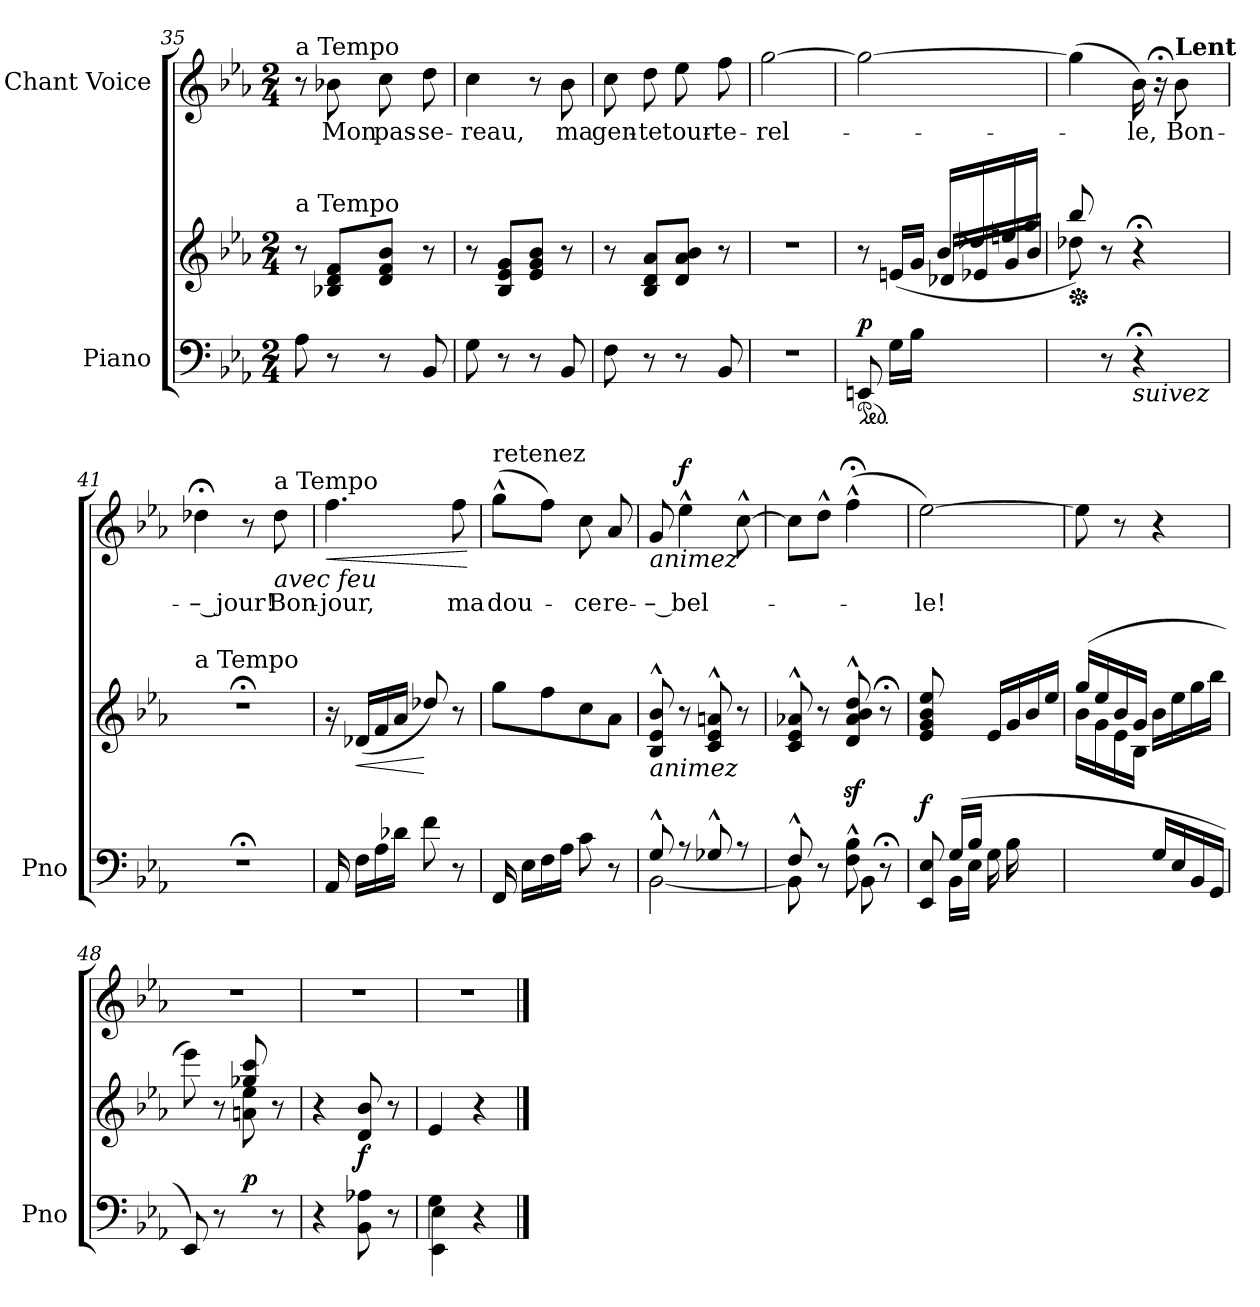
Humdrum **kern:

**kern	**kern	**dynam	**kern	**text	**dynam
*part2	*part2	*part2	*part1	*part1	*part1
*staff3	*staff2	*staff2/3	*staff1	*staff1	*staff1
*I"Piano	*	*	*I"Chant Voice	*	*
*I'Pno	*	*	*	*	*
*clefF4	*clefG2	*	*clefG2	*	*
*k[b-e-a-]	*k[b-e-a-]	*	*k[b-e-a-]	*	*
*M2/4	*M2/4	*	*M2/4	*	*
=35	=35	=35	=35	=35	=35
!	!	!	!LO:TX:a:t=a Tempo	!	!
!	!LO:TX:a:t=a Tempo	!	!	!	!
8A-\	8r	.	8r	.	.
!	!	!	!	!LO:LY:b	!
8r	8B-X/ 8d/ 8f/L	.	8b-X\	Mon	.
!	!	!	!	!LO:LY:b	!
8r	8d/ 8f/ 8b-/J	.	8cc\	pas-	.
!	!	!	!	!LO:LY:b	!
8BB-/	8r	.	8dd\	-se-	.
=36	=36	=36	=36	=36	=36
!	!	!	!	!LO:LY:b	!
8G\	8r	.	4cc\	-reau,	.
8r	8B-/ 8e-/ 8g/L	.	.	.	.
8r	8e-/ 8g/ 8b-/J	.	8r	.	.
!	!	!	!	!LO:LY:b	!
8BB-/	8r	.	8b-\	ma	.
!!LO:PB:g=z
=37	=37	=37	=37	=37	=37
!	!	!	!	!LO:LY:b	!
8F\	8r	.	8cc\	gen-	.
!	!	!	!	!LO:LY:b	!
8r	8B-/ 8d/ 8a-/L	.	8dd\	-te	.
!	!	!	!	!LO:LY:b	!
8r	8d/ 8a-/ 8b-/J	.	8ee-\	tour-	.
!	!	!	!	!LO:LY:b	!
8BB-/	8r	.	8ff\	-te-	.
=38	=38	=38	=38	=38	=38
!	!	!	!	!LO:LY:b	!
2r	2r	.	[2gg\	-rel-	.
=39	=39	=39	=39	=39	=39
*ped	*	*	*	*	*
*	*^	*	*	*	*
!	!	!	!LO:DY:a=2	!	!	!
8EEn/	8r	4ryy	p	2gg\_	.	.
(<16G\LL	(>16en/LL	.	.	.	.	.
16B-\JJ	16g/JJ	.	.	.	.	.
4ryy	16b-/LL	16d-X/LL	.	.	.	.
.	16dd-X/	16e-X/	.	.	.	.
.	16een/	16g/	.	.	.	.
.	16gg/JJ	16b-/JJ	.	.	.	.
=40	=40	=40	=40	=40	=40	=40
*	*Xped	*	*	*	*	*
8ryy	8bb-/)	8dd-X\)	.	(4gg\]	.	.
8r	8r	4.ryy	.	.	.	.
!LO:TX:b:i:t=suivez	!	!	!	!	!	!
!	!	!	!	!	!LO:LY:b	!
4r;<	4r;<	.	.	16b-\)	-le,	.
.	.	.	.	16r;<	.	.
!	!	!	!	!LO:TX:a:B:t=Lent	!	!
!	!	!	!	!	!LO:LY:b	!
.	.	.	.	8b-\	Bon-	.
*	*v	*v	*	*	*	*
!!LO:LB:g=z
=41	=41	=41	=41	=41	=41
!	!LO:TX:a:t=a Tempo	!	!	!	!
!	!	!	!	!LO:LY:b	!
2r;<	2r;<	.	4dd-X;<\	-– jour!	.
.	.	.	8r	.	.
!	!	!	!LO:TX:a:t=a Tempo	!	!
!	!	!	!LO:TX:b:i:t=avec feu	!	!
!	!	!	!	!LO:LY:b	!
.	.	.	8dd-\	Bon-	.
=42	=42	=42	=42	=42	=42
!	!	!	!	!LO:LY:b	!LO:HP:b
16AA-/	16r	.	4.ff\	-jour,	<
!	!	!LO:HP:b	!	!	!
16F\LL	(>16d-X/LL	<	.	.	.
16A-\	16f/	.	.	.	.
16d-X\JJ	16a-/JJ	.	.	.	.
8f\	8dd-X/)	[	.	.	.
!	!	!	!	!LO:LY:b	!
8r	8r	.	8ff\	ma	.
.	.	.	.	.	[
=43	=43	=43	=43	=43	=43
!	!	!	!LO:TX:a:t=retenez	!	!
!	!	!LO:DY:b	!	!LO:LY:b	!
!	!	!LO:DY:n=1:b	!	!	!
16FF/	8gg\L	f other-dynamics	(8gg^^\L	dou-	.
16E-\LL	.	.	.	.	.
16F\	8ff\	.	8ff\J)	.	.
16A-\JJ	.	.	.	.	.
!	!	!	!	!LO:LY:b	!
8c\	8cc\	.	8cc\	-ce	.
!	!	!	!	!LO:LY:b	!
8r	8a-\J	.	8a-/	re-	.
!!LO:LB:g=z
=44	=44	=44	=44	=44	=44
*^	*	*	*	*	*
!	!	!	!	!LO:TX:b:i:t=animez	!	!
!	!	!LO:TX:b:i:t=animez	!	!	!	!
!	!	!	!	!	!LO:LY:b	!
8G^^/	[2BB-\	8B-/^^ 8e-/^^ 8b-/^^	.	8g/	-– bel-	.
!	!	!	!	!	!	!LO:DY:a
8r	.	8r	.	4ee-^^\	.	f
8G-X^^/	.	8c/^^ 8e-/^^ 8an/^^	.	.	.	.
8r	.	8r	.	[8cc^^\	.	.
=45	=45	=45	=45	=45	=45	=45
8F^^/	8BB-\]	8c/^^ 8e-/^^ 8a-X/^^	.	8cc\L]	.	.
8r	8ryy	8r	.	8dd^^\J	.	.
8F\^^ 8B-\^^	8BB-\	8d/z<^^ 8a-/z<^^ 8b-/z<^^ 8dd/z<^^	.	(4ff;<^^\	.	.
8r;<	8ryy	8r;<	.	.	.	.
=46	=46	=46	=46	=46	=46	=46
*	*	*^	*	*	*	*
!	!	!	!	!LO:DY:b	!	!LO:LY:b	!
8ryy	8EE-/ 8E-/	8e-/ 8g/ 8b-/ 8ee-/	4.ryy	f	[2ee-\)	-le!	.
(>16G/LL	(<16BB-\LL	8ryy	.	.	.	.	.
16B-/JJ	16E-\JJ	.	.	.	.	.	.
8ryy	16G\LL	16e-/LL	.	.	.	.	.
.	16B-\	16g/	.	.	.	.	.
8ryy	8ryy	16b-/	16e-\	.	.	.	.
.	.	16ee-/JJ)	16g\JJ)	.	.	.	.
*v	*v	*	*	*	*	*	*
!!LO:LB:g=z
=47	=47	=47	=47	=47	=47	=47
4ryy	(16gg/LL	(<16b-\LL	.	8ee-\]	.	.
.	16ee-/	16g\	.	.	.	.
.	16b-/	16e-\	.	8r	.	.
.	16g/JJ	16B-\JJ	.	.	.	.
16G/LL	16b-\LL	4ryy	.	4r	.	.
16E-/	16ee-\	.	.	.	.	.
16BB-/	16gg\	.	.	.	.	.
16GG/JJ	16bb-\JJ	.	.	.	.	.
=48	=48	=48	=48	=48	=48	=48
8EE-/)	8eee-\)	4ryy	.	2r	.	.
8r	8r	.	.	.	.	.
!	!	!	!LO:DY:a=2	!	!	!
8ryy	8gg-X/ 8ccc/	8an\ 8ee-\	p	.	.	.
8r	8r	8ryy	.	.	.	.
*	*v	*v	*	*	*	*
=49	=49	=49	=49	=49	=49
4r	4r	.	2r	.	.
!	!	!LO:DY:b	!	!	!
8BB-\ 8A-X\	8d/ 8b-/	f	.	.	.
8r	8r	.	.	.	.
=50	=50	=50	=50	=50	=50
*^	*	*	*	*	*
4G\	4EE-\ 4E-\	4e-/	.	2r	.	.
4ryy	4r	4r	.	.	.	.
*v	*v	*	*	*	*	*
==	==	==	==	==	==
*-	*-	*-	*-	*-	*-
